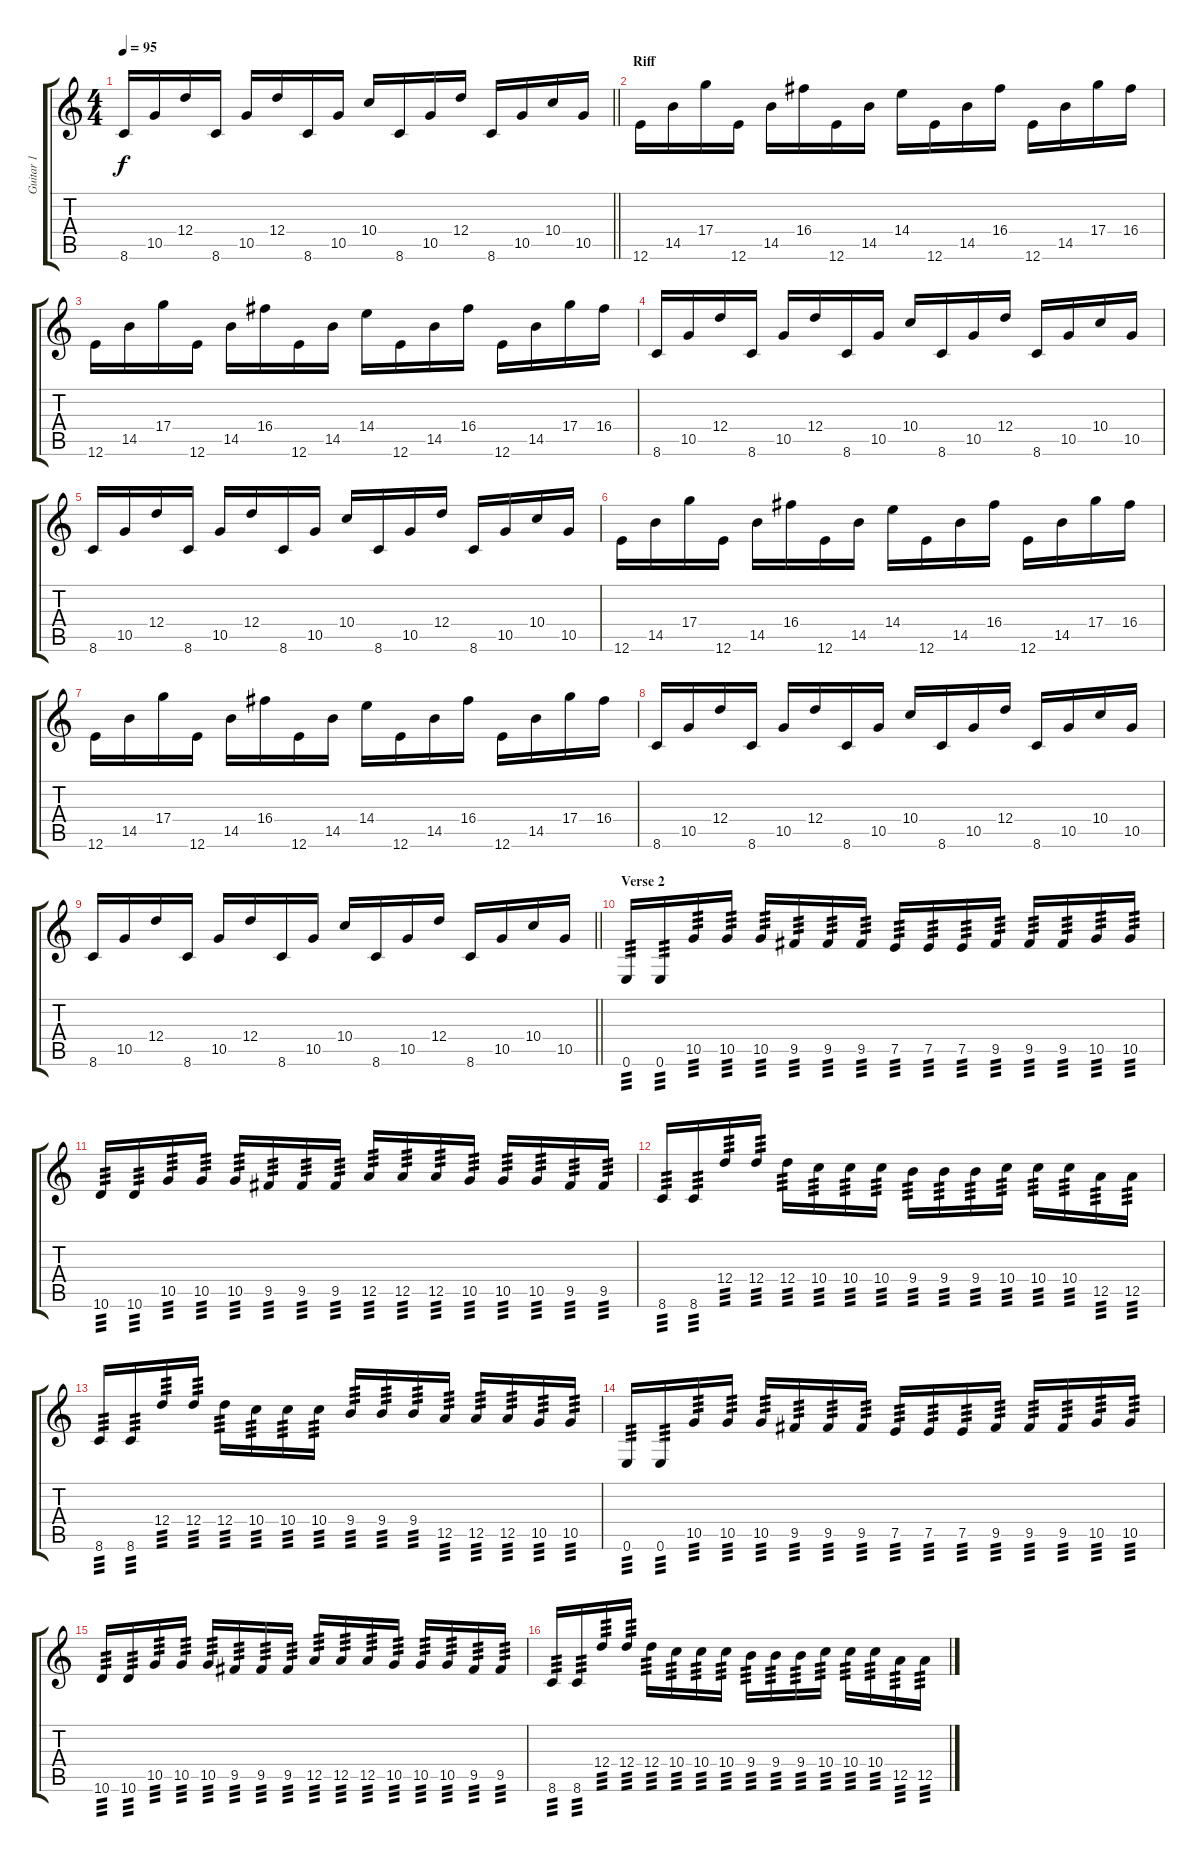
\track ("Guitar 1" "Guitar 1") {instrument distortionguitar}
\staff {score tabs}
\tuning (E4 B3 G3 D3 A2 E2) {hide}
\ts (4 4)
\tempo 95
\clef g2
\barLineRight lightlight
\ks c
8.6.16{dy f} 10.5.16 12.4.16 8.6.16 10.5.16 12.4.16 8.6.16 10.5.16 10.4.16 8.6.16 10.5.16 12.4.16 8.6.16 10.5.16 10.4.16 10.5.16 |
\section ("" "Riff")
12.6.16 14.5.16 17.4.16 12.6.16 14.5.16 16.4.16 12.6.16 14.5.16 14.4.16 12.6.16 14.5.16 16.4.16 12.6.16 14.5.16 17.4.16 16.4.16 |
12.6.16 14.5.16 17.4.16 12.6.16 14.5.16 16.4.16 12.6.16 14.5.16 14.4.16 12.6.16 14.5.16 16.4.16 12.6.16 14.5.16 17.4.16 16.4.16 |
8.6.16 10.5.16 12.4.16 8.6.16 10.5.16 12.4.16 8.6.16 10.5.16 10.4.16 8.6.16 10.5.16 12.4.16 8.6.16 10.5.16 10.4.16 10.5.16 |
8.6.16 10.5.16 12.4.16 8.6.16 10.5.16 12.4.16 8.6.16 10.5.16 10.4.16 8.6.16 10.5.16 12.4.16 8.6.16 10.5.16 10.4.16 10.5.16 |
12.6.16 14.5.16 17.4.16 12.6.16 14.5.16 16.4.16 12.6.16 14.5.16 14.4.16 12.6.16 14.5.16 16.4.16 12.6.16 14.5.16 17.4.16 16.4.16 |
12.6.16 14.5.16 17.4.16 12.6.16 14.5.16 16.4.16 12.6.16 14.5.16 14.4.16 12.6.16 14.5.16 16.4.16 12.6.16 14.5.16 17.4.16 16.4.16 |
8.6.16 10.5.16 12.4.16 8.6.16 10.5.16 12.4.16 8.6.16 10.5.16 10.4.16 8.6.16 10.5.16 12.4.16 8.6.16 10.5.16 10.4.16 10.5.16 |
\barLineRight lightlight
8.6.16 10.5.16 12.4.16 8.6.16 10.5.16 12.4.16 8.6.16 10.5.16 10.4.16 8.6.16 10.5.16 12.4.16 8.6.16 10.5.16 10.4.16 10.5.16 |
\section ("" "Verse 2")
0.6.16{tp 3} 0.6.16{tp 3} 10.5.16{tp 3} 10.5.16{tp 3} 10.5.16{tp 3} 9.5.16{tp 3} 9.5.16{tp 3} 9.5.16{tp 3} 7.5.16{tp 3} 7.5.16{tp 3} 7.5.16{tp 3} 9.5.16{tp 3} 9.5.16{tp 3} 9.5.16{tp 3} 10.5.16{tp 3} 10.5.16{tp 3} |
10.6.16{tp 3} 10.6.16{tp 3} 10.5.16{tp 3} 10.5.16{tp 3} 10.5.16{tp 3} 9.5.16{tp 3} 9.5.16{tp 3} 9.5.16{tp 3} 12.5.16{tp 3} 12.5.16{tp 3} 12.5.16{tp 3} 10.5.16{tp 3} 10.5.16{tp 3} 10.5.16{tp 3} 9.5.16{tp 3} 9.5.16{tp 3} |
8.6.16{tp 3} 8.6.16{tp 3} 12.4.16{tp 3} 12.4.16{tp 3} 12.4.16{tp 3} 10.4.16{tp 3} 10.4.16{tp 3} 10.4.16{tp 3} 9.4.16{tp 3} 9.4.16{tp 3} 9.4.16{tp 3} 10.4.16{tp 3} 10.4.16{tp 3} 10.4.16{tp 3} 12.5.16{tp 3} 12.5.16{tp 3} |
8.6.16{tp 3} 8.6.16{tp 3} 12.4.16{tp 3} 12.4.16{tp 3} 12.4.16{tp 3} 10.4.16{tp 3} 10.4.16{tp 3} 10.4.16{tp 3} 9.4.16{tp 3} 9.4.16{tp 3} 9.4.16{tp 3} 12.5.16{tp 3} 12.5.16{tp 3} 12.5.16{tp 3} 10.5.16{tp 3} 10.5.16{tp 3} |
0.6.16{tp 3} 0.6.16{tp 3} 10.5.16{tp 3} 10.5.16{tp 3} 10.5.16{tp 3} 9.5.16{tp 3} 9.5.16{tp 3} 9.5.16{tp 3} 7.5.16{tp 3} 7.5.16{tp 3} 7.5.16{tp 3} 9.5.16{tp 3} 9.5.16{tp 3} 9.5.16{tp 3} 10.5.16{tp 3} 10.5.16{tp 3} |
10.6.16{tp 3} 10.6.16{tp 3} 10.5.16{tp 3} 10.5.16{tp 3} 10.5.16{tp 3} 9.5.16{tp 3} 9.5.16{tp 3} 9.5.16{tp 3} 12.5.16{tp 3} 12.5.16{tp 3} 12.5.16{tp 3} 10.5.16{tp 3} 10.5.16{tp 3} 10.5.16{tp 3} 9.5.16{tp 3} 9.5.16{tp 3} |
8.6.16{tp 3} 8.6.16{tp 3} 12.4.16{tp 3} 12.4.16{tp 3} 12.4.16{tp 3} 10.4.16{tp 3} 10.4.16{tp 3} 10.4.16{tp 3} 9.4.16{tp 3} 9.4.16{tp 3} 9.4.16{tp 3} 10.4.16{tp 3} 10.4.16{tp 3} 10.4.16{tp 3} 12.5.16{tp 3} 12.5.16{tp 3}
